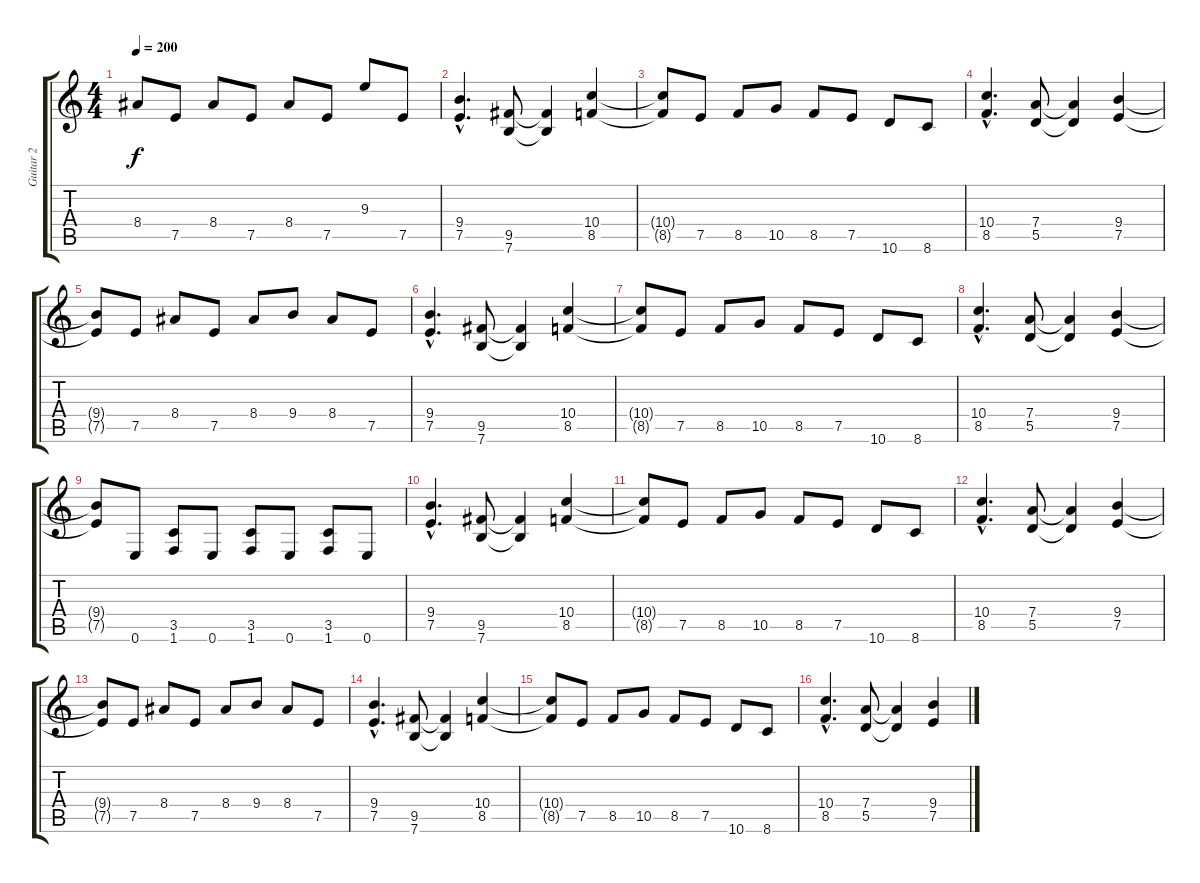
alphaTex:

\track ("Guitar 2" "Guitar 2") {instrument overdrivenguitar}
\staff {score tabs}
\tuning (E4 B3 G3 D3 A2 E2) {hide}
\ts (4 4)
\tempo 200
\clef g2
\ks c
8.4.8{dy f} 7.5.8 8.4.8 7.5.8 8.4.8 7.5.8 9.3.8 7.5.8 |
(9.4{hac} 7.5{hac}).4{d} (9.5 7.6).8 (9.5{t} 7.6{t}).4 (10.4 8.5).4 |
(10.4{t} 8.5{t}).8 7.5.8 8.5.8 10.5.8 8.5.8 7.5.8 10.6.8 8.6.8 |
(10.4{hac} 8.5{hac}).4{d} (7.4 5.5).8 (7.4{t} 5.5{t}).4 (9.4 7.5).4 |
(9.4{t} 7.5{t}).8 7.5.8 8.4.8 7.5.8 8.4.8 9.4.8 8.4.8 7.5.8 |
(9.4{hac} 7.5{hac}).4{d} (9.5 7.6).8 (9.5{t} 7.6{t}).4 (10.4 8.5).4 |
(10.4{t} 8.5{t}).8 7.5.8 8.5.8 10.5.8 8.5.8 7.5.8 10.6.8 8.6.8 |
(10.4{hac} 8.5{hac}).4{d} (7.4 5.5).8 (7.4{t} 5.5{t}).4 (9.4 7.5).4 |
(9.4{t} 7.5{t}).8 0.6.8 (3.5 1.6).8 0.6.8 (3.5 1.6).8 0.6.8 (3.5 1.6).8 0.6.8 |
(9.4{hac} 7.5{hac}).4{d} (9.5 7.6).8 (9.5{t} 7.6{t}).4 (10.4 8.5).4 |
(10.4{t} 8.5{t}).8 7.5.8 8.5.8 10.5.8 8.5.8 7.5.8 10.6.8 8.6.8 |
(10.4{hac} 8.5{hac}).4{d} (7.4 5.5).8 (7.4{t} 5.5{t}).4 (9.4 7.5).4 |
(9.4{t} 7.5{t}).8 7.5.8 8.4.8 7.5.8 8.4.8 9.4.8 8.4.8 7.5.8 |
(9.4{hac} 7.5{hac}).4{d} (9.5 7.6).8 (9.5{t} 7.6{t}).4 (10.4 8.5).4 |
(10.4{t} 8.5{t}).8 7.5.8 8.5.8 10.5.8 8.5.8 7.5.8 10.6.8 8.6.8 |
(10.4{hac} 8.5{hac}).4{d} (7.4 5.5).8 (7.4{t} 5.5{t}).4 (9.4 7.5).4
